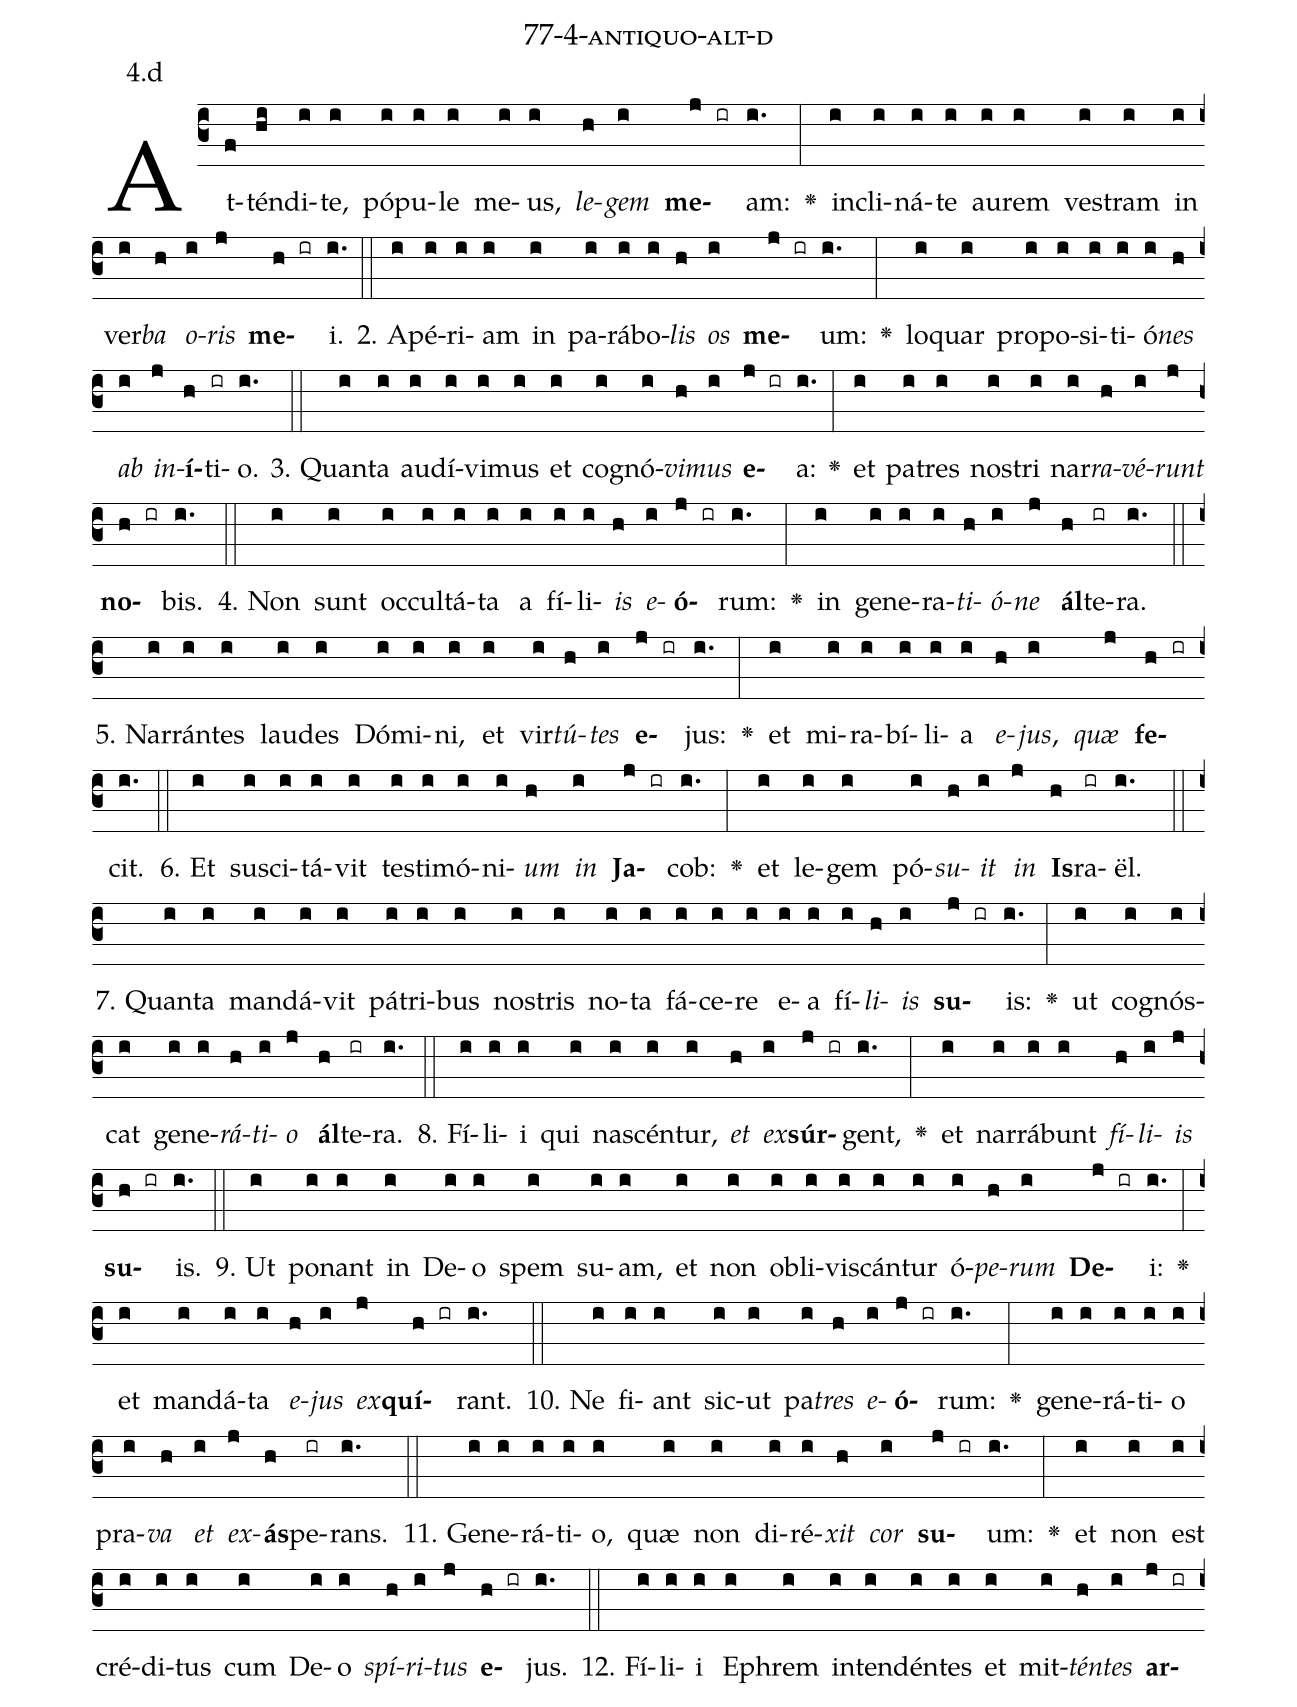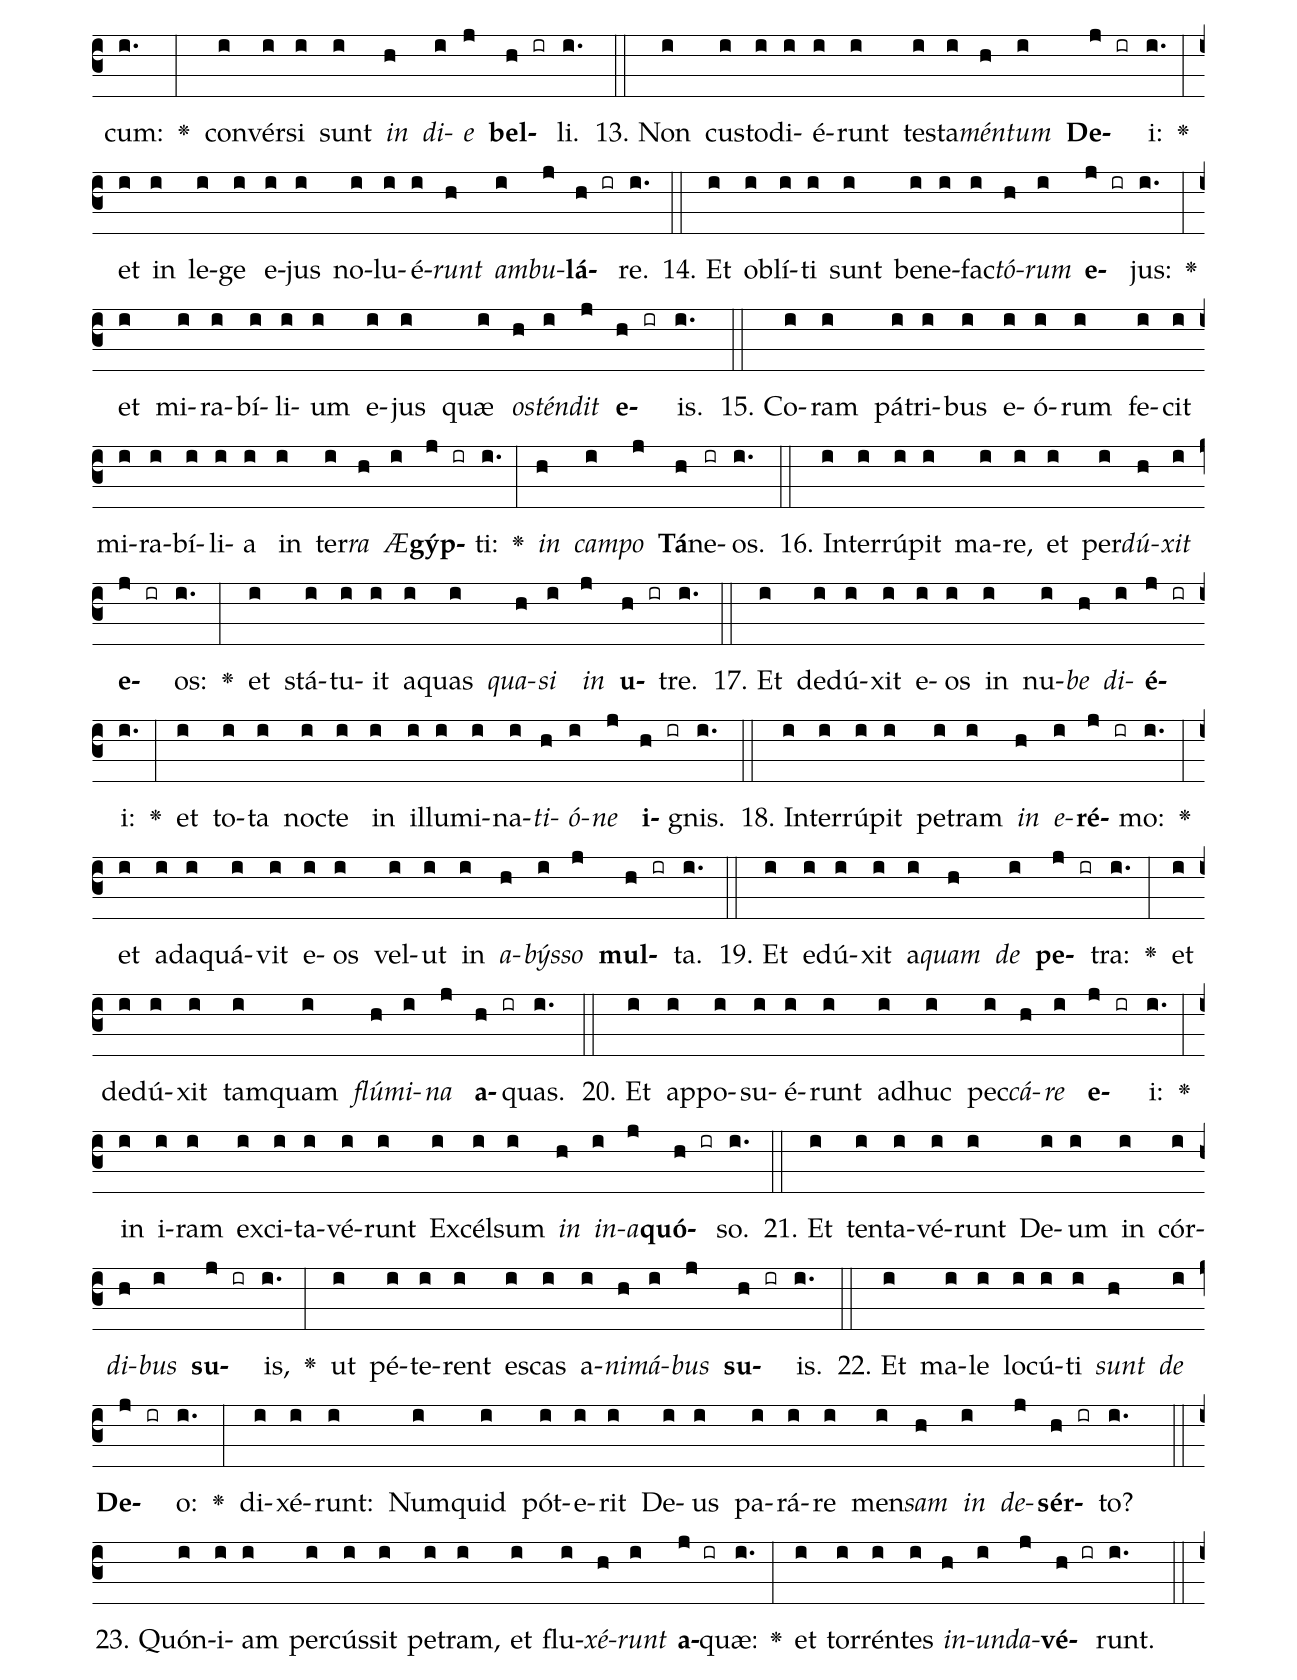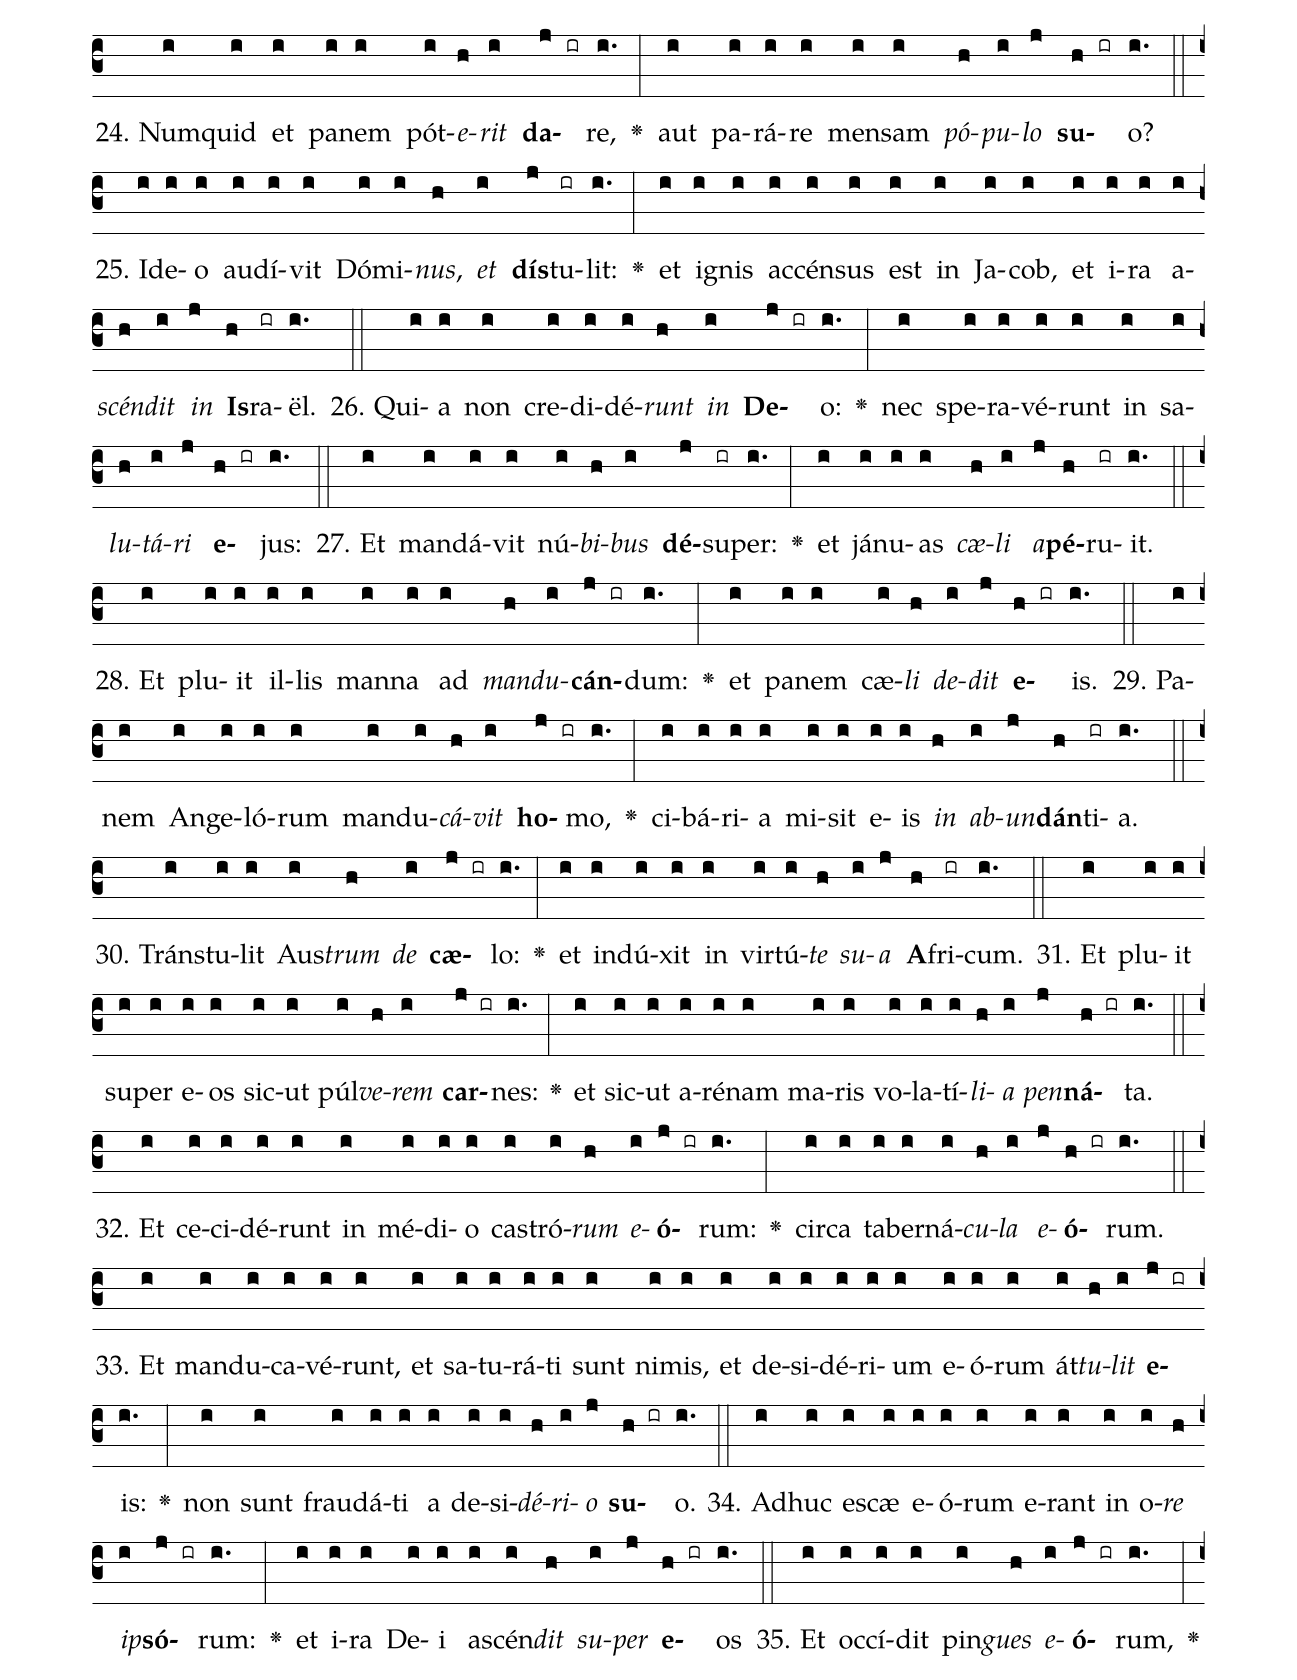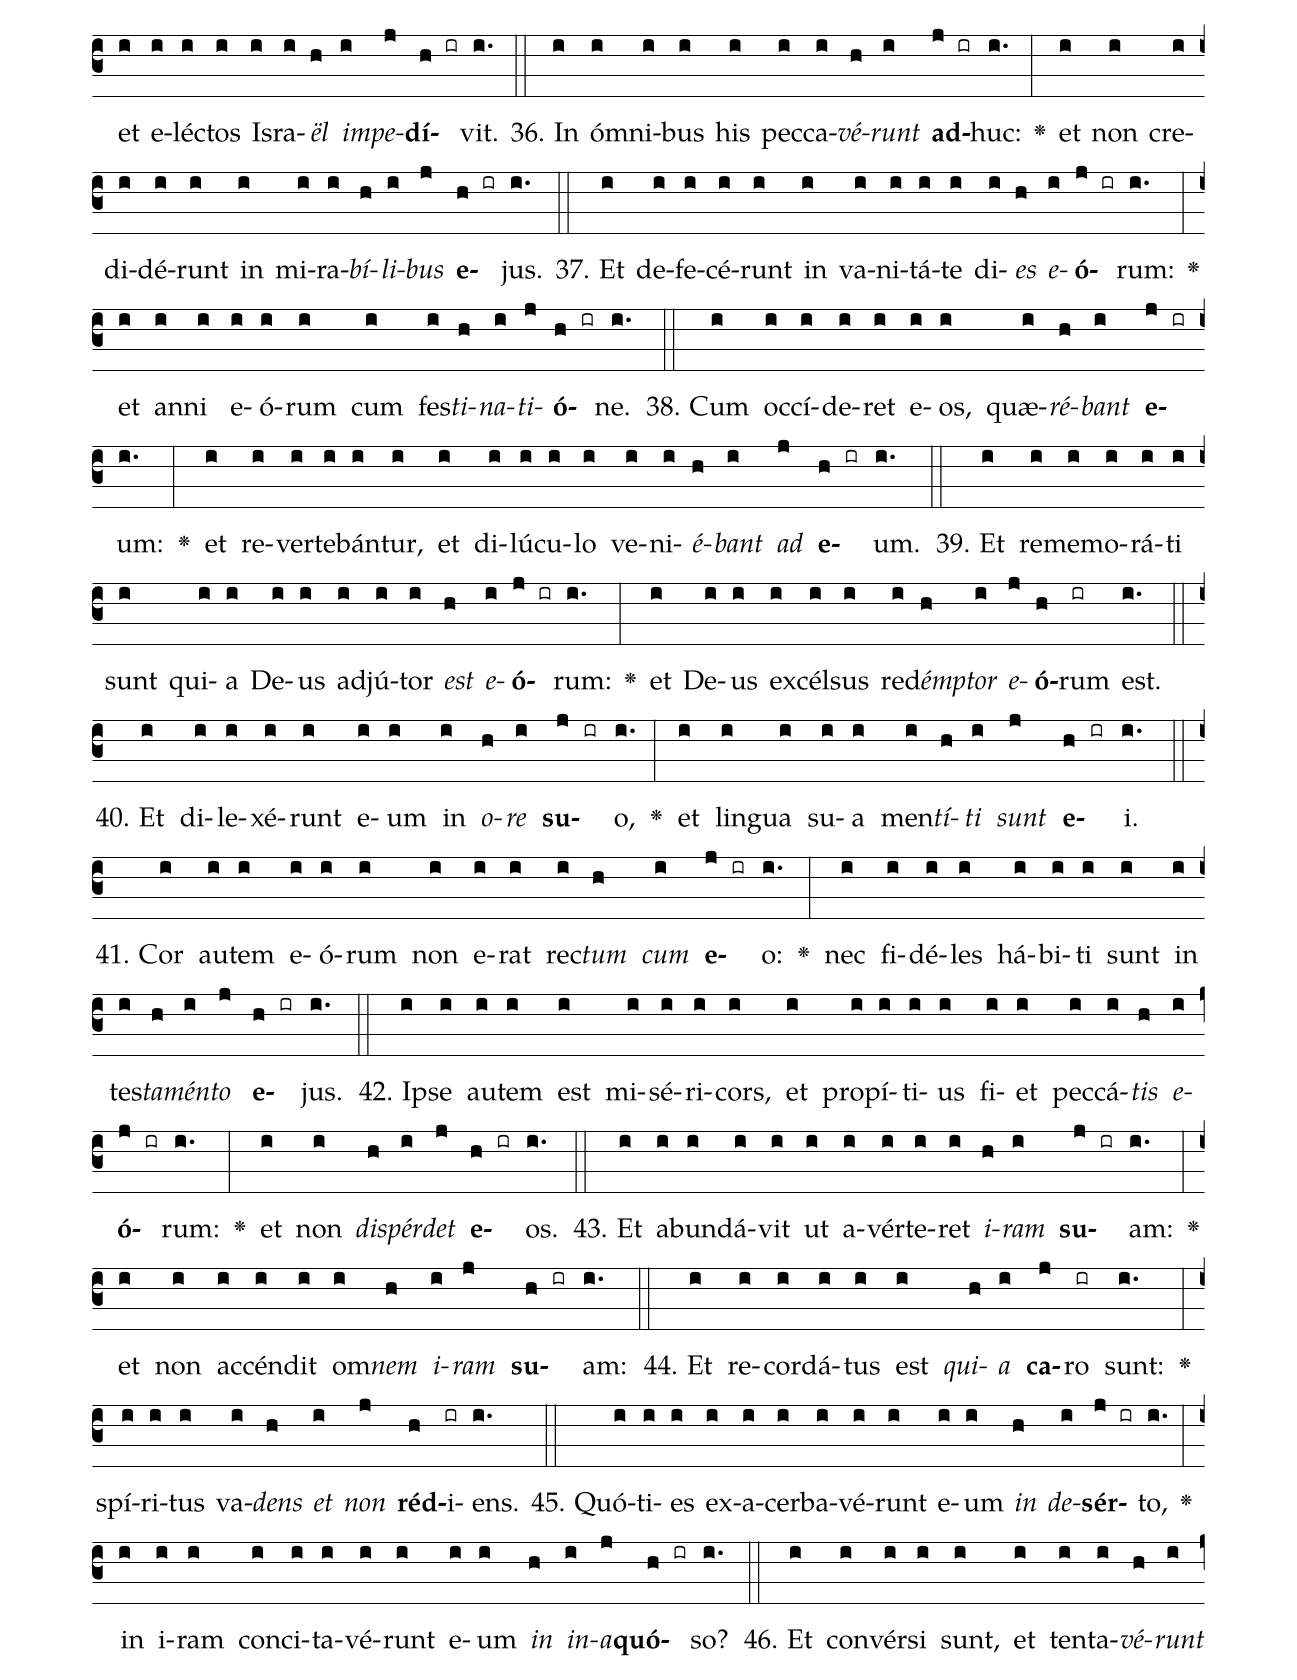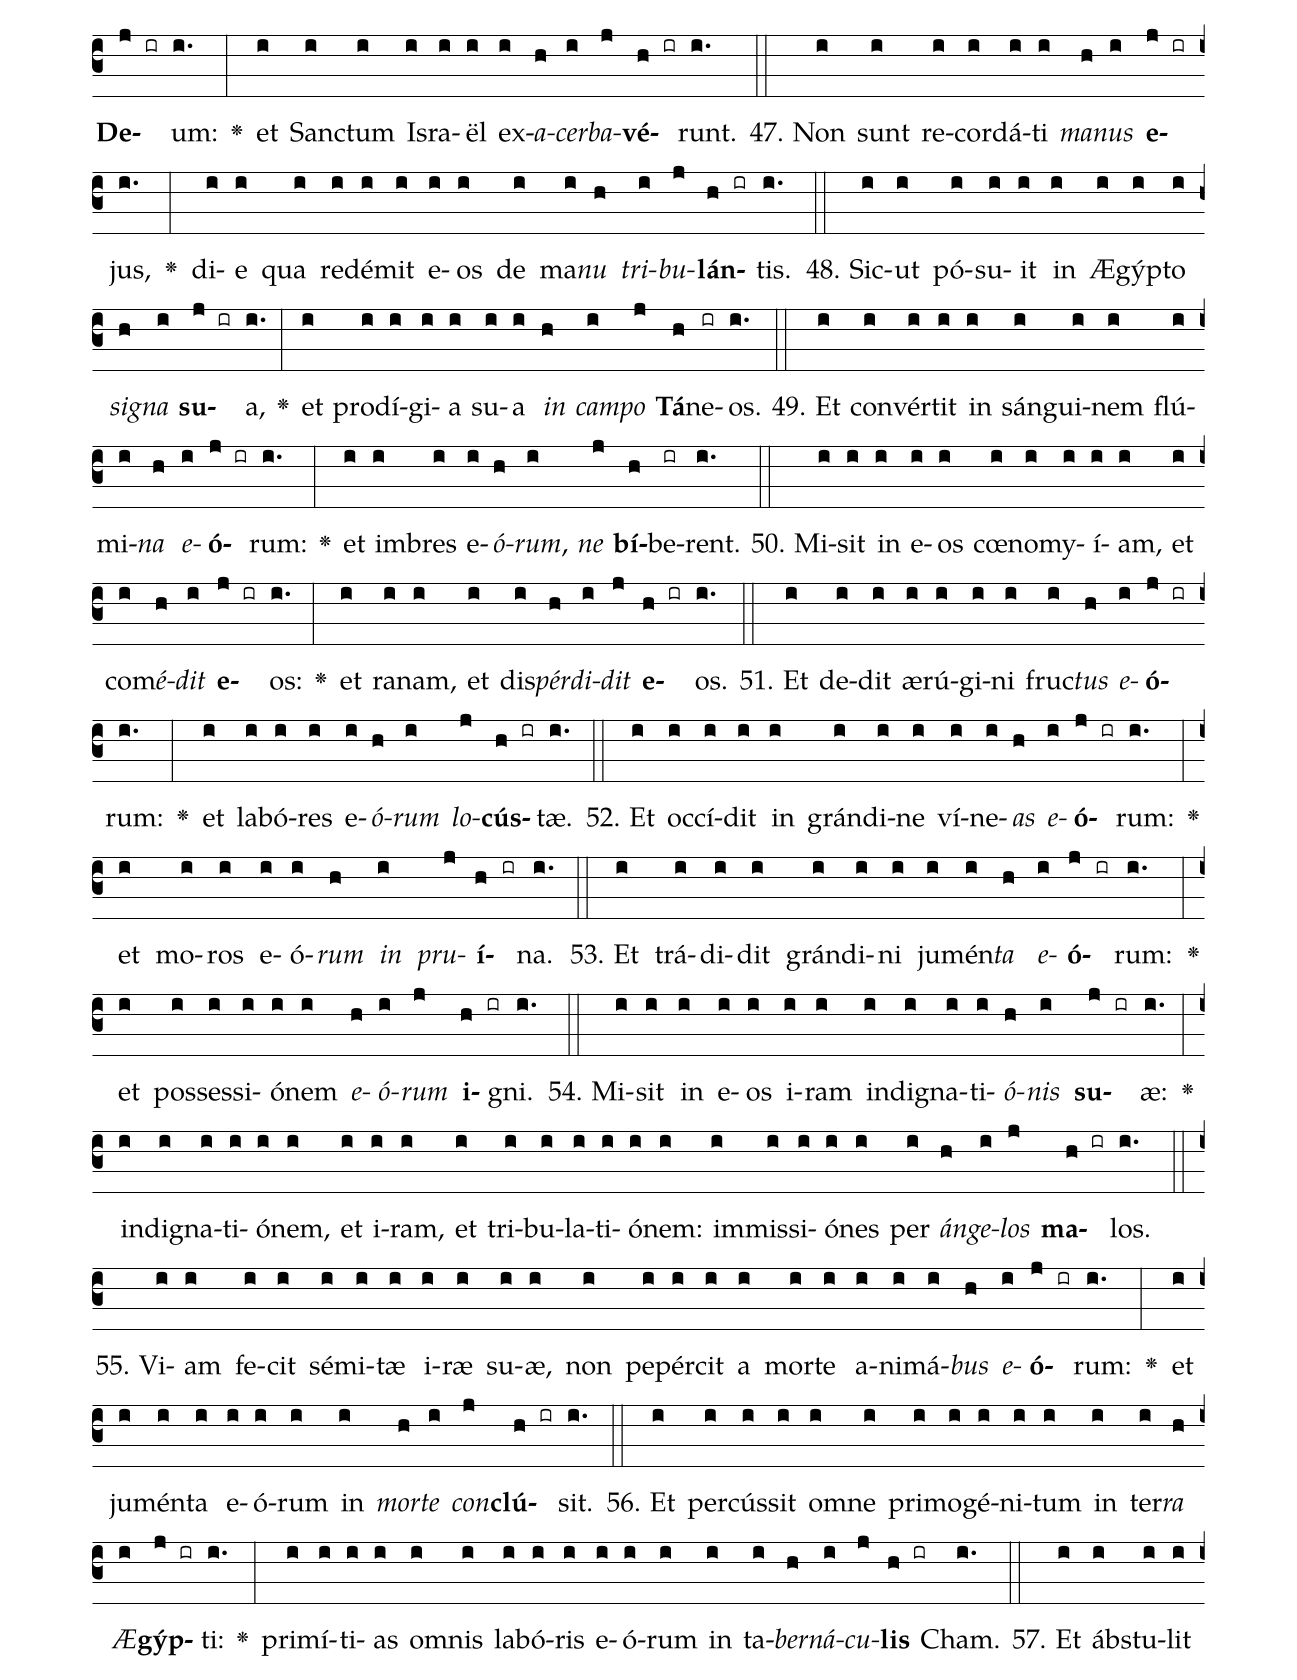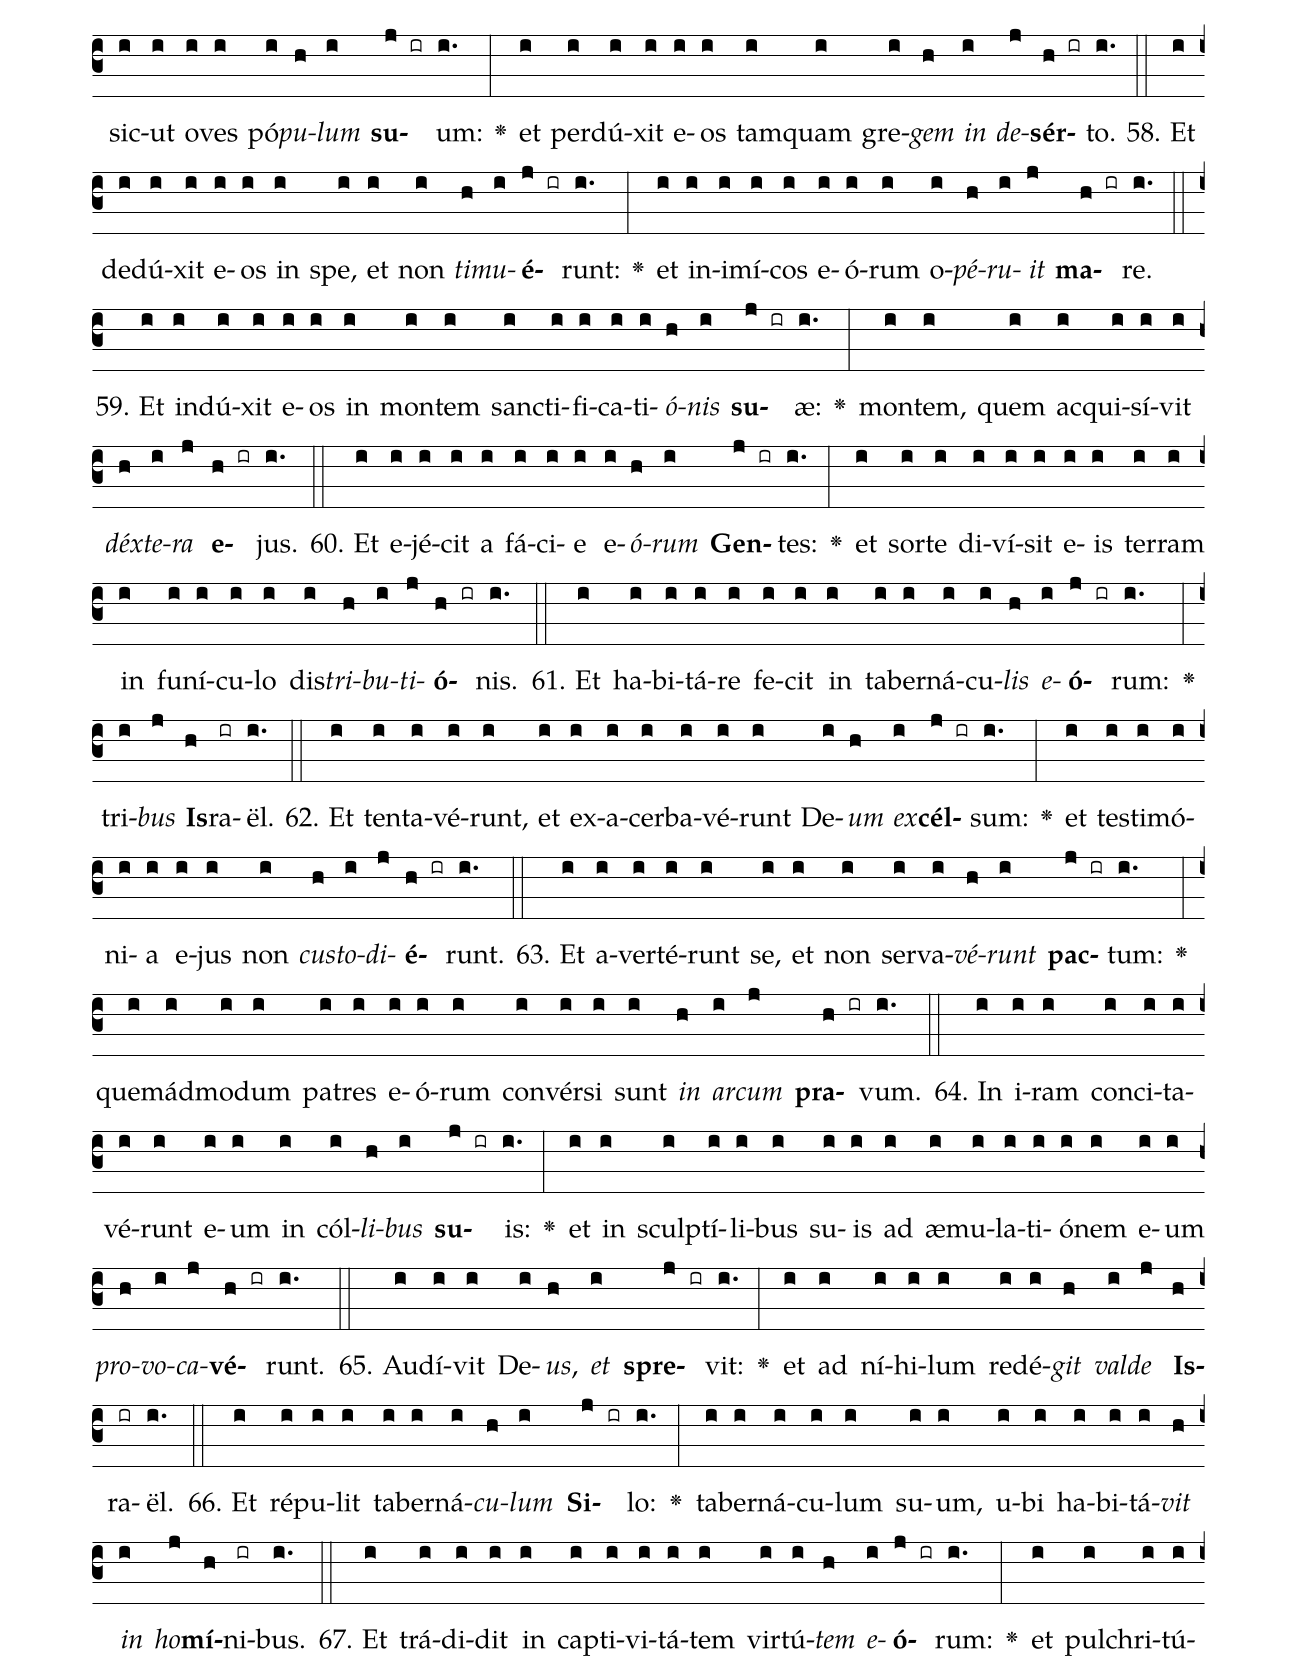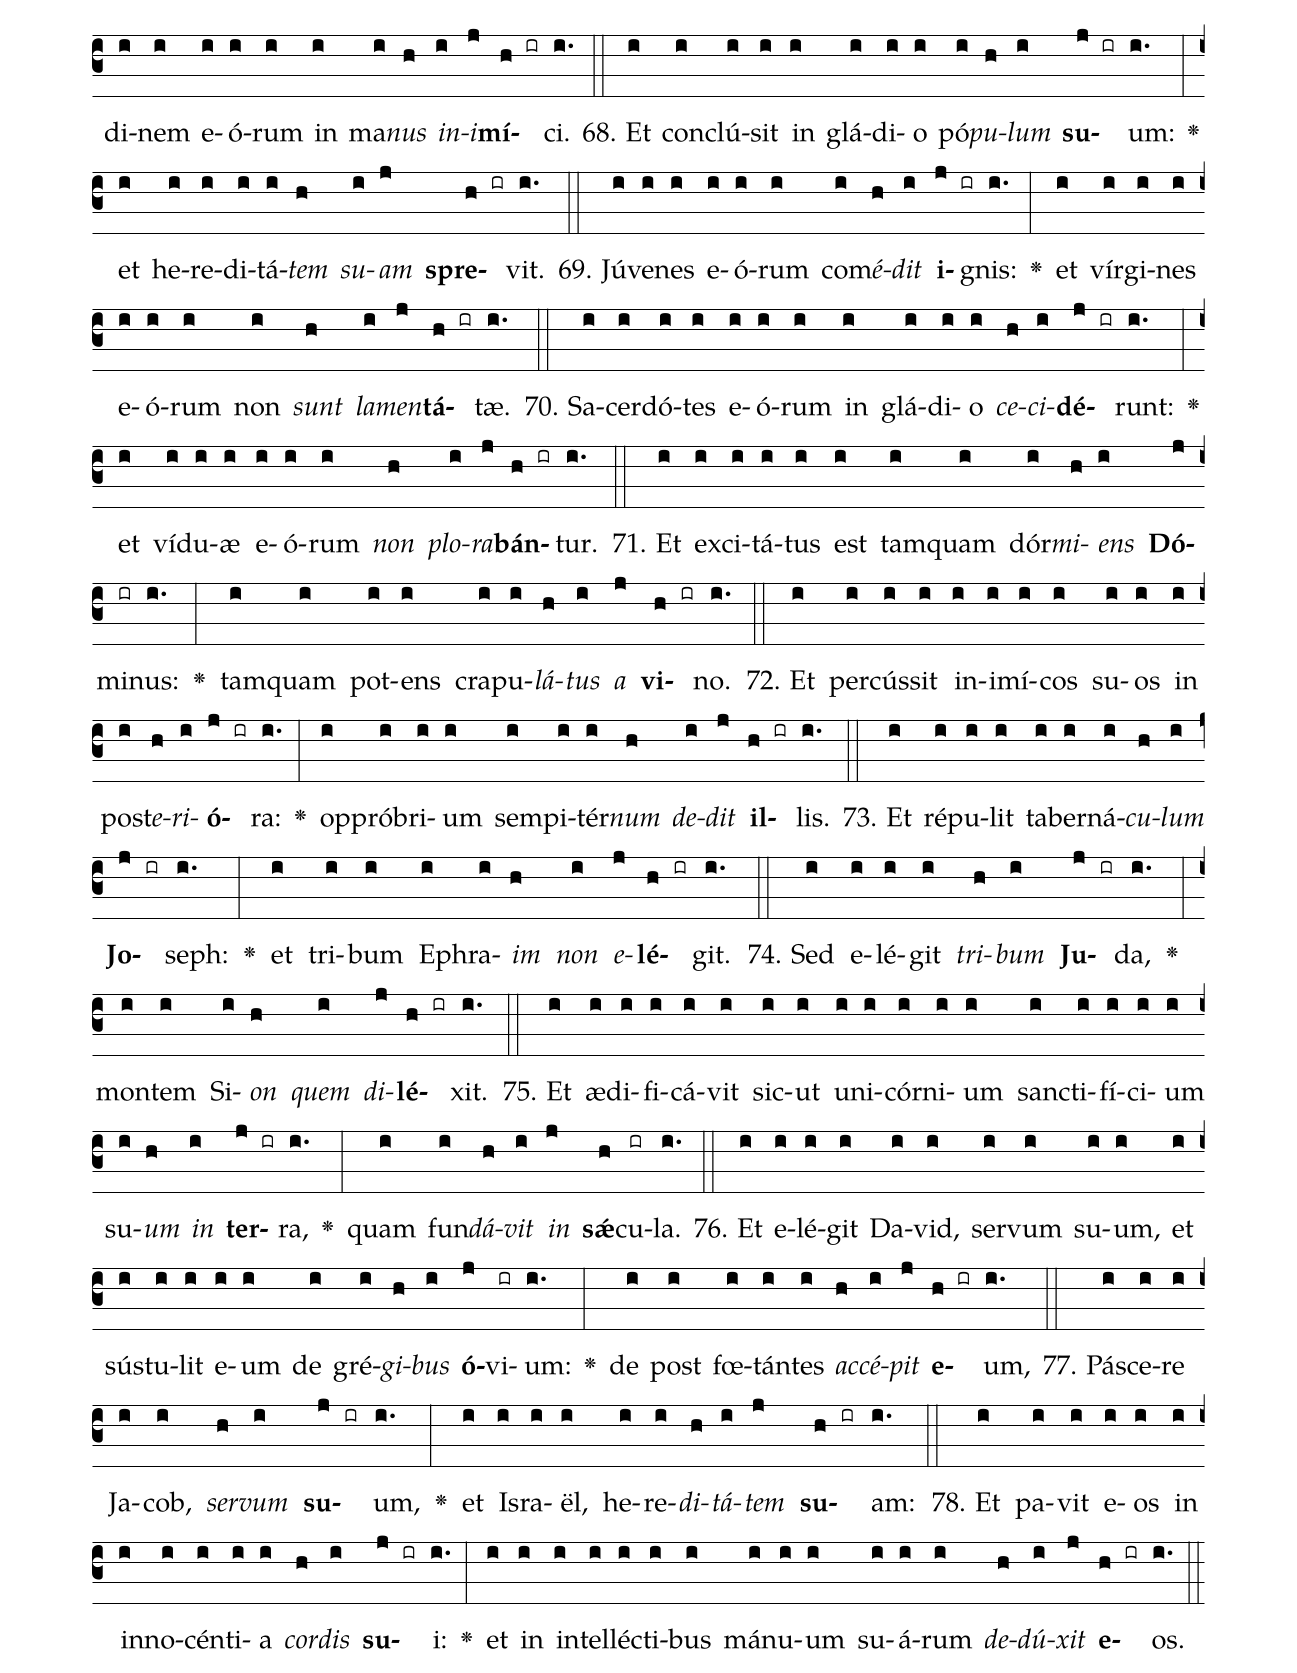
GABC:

name: 77-4-antiquo-alt-d;
annotation: 4.d;
%%
(c3)At(f)tén(hi)di(i)te,(i) pó(i)pu(i)le(i) me(i)us,(i) <i>le</i>(h)<i>gem</i>(i) <b>me</b>(j ir)am:(i.) <v>\greheightstar</v>(:) in(i)cli(i)ná(i)te(i) au(i)rem(i) ves(i)tram(i) in(i) ver(i)<i>ba</i>(h) <i>o</i>(i)<i>ris</i>(j) <b>me</b>(h ir)i.(i.) (::)
2. A(i)pé(i)ri(i)am(i) in(i) pa(i)rá(i)bo(i)<i>lis</i>(h) <i>os</i>(i) <b>me</b>(j ir)um:(i.) <v>\greheightstar</v>(:) lo(i)quar(i) pro(i)po(i)si(i)ti(i)ó(i)<i>nes</i>(h) <i>ab</i>(i) <i>in</i>(j)<b>í</b>(h)ti(ir)o.(i.) (::)
3. Quan(i)ta(i) au(i)dí(i)vi(i)mus(i) et(i) co(i)gnó(i)<i>vi</i>(h)<i>mus</i>(i) <b>e</b>(j ir)a:(i.) <v>\greheightstar</v>(:) et(i) pa(i)tres(i) nos(i)tri(i) nar(i)<i>ra</i>(h)<i>vé</i>(i)<i>runt</i>(j) <b>no</b>(h ir)bis.(i.) (::)
4. Non(i) sunt(i) oc(i)cul(i)tá(i)ta(i) a(i) fí(i)li(i)<i>is</i>(h) <i>e</i>(i)<b>ó</b>(j ir)rum:(i.) <v>\greheightstar</v>(:) in(i) ge(i)ne(i)ra(i)<i>ti</i>(h)<i>ó</i>(i)<i>ne</i>(j) <b>ál</b>(h)te(ir)ra.(i.) (::)
5. Nar(i)rán(i)tes(i) lau(i)des(i) Dó(i)mi(i)ni,(i) et(i) vir(i)<i>tú</i>(h)<i>tes</i>(i) <b>e</b>(j ir)jus:(i.) <v>\greheightstar</v>(:) et(i) mi(i)ra(i)bí(i)li(i)a(i) <i>e</i>(h)<i>jus</i>,(i) <i>quæ</i>(j) <b>fe</b>(h ir)cit.(i.) (::)
6. Et(i) su(i)sci(i)tá(i)vit(i) tes(i)ti(i)mó(i)ni(i)<i>um</i>(h) <i>in</i>(i) <b>Ja</b>(j ir)cob:(i.) <v>\greheightstar</v>(:) et(i) le(i)gem(i) pó(i)<i>su</i>(h)<i>it</i>(i) <i>in</i>(j) <b>Is</b>(h)ra(ir)ël.(i.) (::)
7. Quan(i)ta(i) man(i)dá(i)vit(i) pá(i)tri(i)bus(i) nos(i)tris(i) no(i)ta(i) fá(i)ce(i)re(i) e(i)a(i) fí(i)<i>li</i>(h)<i>is</i>(i) <b>su</b>(j ir)is:(i.) <v>\greheightstar</v>(:) ut(i) co(i)gnós(i)cat(i) ge(i)ne(i)<i>rá</i>(h)<i>ti</i>(i)<i>o</i>(j) <b>ál</b>(h)te(ir)ra.(i.) (::)
8. Fí(i)li(i)i(i) qui(i) na(i)scén(i)tur,(i) <i>et</i>(h) <i>ex</i>(i)<b>súr</b>(j ir)gent,(i.) <v>\greheightstar</v>(:) et(i) nar(i)rá(i)bunt(i) <i>fí</i>(h)<i>li</i>(i)<i>is</i>(j) <b>su</b>(h ir)is.(i.) (::)
9. Ut(i) po(i)nant(i) in(i) De(i)o(i) spem(i) su(i)am,(i) et(i) non(i) ob(i)li(i)vis(i)cán(i)tur(i) ó(i)<i>pe</i>(h)<i>rum</i>(i) <b>De</b>(j ir)i:(i.) <v>\greheightstar</v>(:) et(i) man(i)dá(i)ta(i) <i>e</i>(h)<i>jus</i>(i) <i>ex</i>(j)<b>quí</b>(h ir)rant.(i.) (::)
10. Ne(i) fi(i)ant(i) sic(i)ut(i) pa(i)<i>tres</i>(h) <i>e</i>(i)<b>ó</b>(j ir)rum:(i.) <v>\greheightstar</v>(:) ge(i)ne(i)rá(i)ti(i)o(i) pra(i)<i>va</i>(h) <i>et</i>(i) <i>ex</i>(j)<b>ás</b>(h)pe(ir)rans.(i.) (::)
11. Ge(i)ne(i)rá(i)ti(i)o,(i) quæ(i) non(i) di(i)ré(i)<i>xit</i>(h) <i>cor</i>(i) <b>su</b>(j ir)um:(i.) <v>\greheightstar</v>(:) et(i) non(i) est(i) cré(i)di(i)tus(i) cum(i) De(i)o(i) <i>spí</i>(h)<i>ri</i>(i)<i>tus</i>(j) <b>e</b>(h ir)jus.(i.) (::)
12. Fí(i)li(i)i(i) E(i)phrem(i) in(i)ten(i)dén(i)tes(i) et(i) mit(i)<i>tén</i>(h)<i>tes</i>(i) <b>ar</b>(j ir)cum:(i.) <v>\greheightstar</v>(:) con(i)vér(i)si(i) sunt(i) <i>in</i>(h) <i>di</i>(i)<i>e</i>(j) <b>bel</b>(h ir)li.(i.) (::)
13. Non(i) cus(i)to(i)di(i)é(i)runt(i) tes(i)ta(i)<i>mén</i>(h)<i>tum</i>(i) <b>De</b>(j ir)i:(i.) <v>\greheightstar</v>(:) et(i) in(i) le(i)ge(i) e(i)jus(i) no(i)lu(i)é(i)<i>runt</i>(h) <i>am</i>(i)<i>bu</i>(j)<b>lá</b>(h ir)re.(i.) (::)
14. Et(i) ob(i)lí(i)ti(i) sunt(i) be(i)ne(i)fac(i)<i>tó</i>(h)<i>rum</i>(i) <b>e</b>(j ir)jus:(i.) <v>\greheightstar</v>(:) et(i) mi(i)ra(i)bí(i)li(i)um(i) e(i)jus(i) quæ(i) <i>os</i>(h)<i>tén</i>(i)<i>dit</i>(j) <b>e</b>(h ir)is.(i.) (::)
15. Co(i)ram(i) pá(i)tri(i)bus(i) e(i)ó(i)rum(i) fe(i)cit(i) mi(i)ra(i)bí(i)li(i)a(i) in(i) ter(i)<i>ra</i>(h) <i>Æ</i>(i)<b>gýp</b>(j ir)ti:(i.) <v>\greheightstar</v>(:) <i>in</i>(h) <i>cam</i>(i)<i>po</i>(j) <b>Tá</b>(h)ne(ir)os.(i.) (::)
16. In(i)ter(i)rú(i)pit(i) ma(i)re,(i) et(i) per(i)<i>dú</i>(h)<i>xit</i>(i) <b>e</b>(j ir)os:(i.) <v>\greheightstar</v>(:) et(i) stá(i)tu(i)it(i) a(i)quas(i) <i>qua</i>(h)<i>si</i>(i) <i>in</i>(j) <b>u</b>(h ir)tre.(i.) (::)
17. Et(i) de(i)dú(i)xit(i) e(i)os(i) in(i) nu(i)<i>be</i>(h) <i>di</i>(i)<b>é</b>(j ir)i:(i.) <v>\greheightstar</v>(:) et(i) to(i)ta(i) noc(i)te(i) in(i) il(i)lu(i)mi(i)na(i)<i>ti</i>(h)<i>ó</i>(i)<i>ne</i>(j) <b>i</b>(h ir)gnis.(i.) (::)
18. In(i)ter(i)rú(i)pit(i) pe(i)tram(i) <i>in</i>(h) <i>e</i>(i)<b>ré</b>(j ir)mo:(i.) <v>\greheightstar</v>(:) et(i) ad(i)a(i)quá(i)vit(i) e(i)os(i) vel(i)ut(i) in(i) <i>a</i>(h)<i>býs</i>(i)<i>so</i>(j) <b>mul</b>(h ir)ta.(i.) (::)
19. Et(i) e(i)dú(i)xit(i) a(i)<i>quam</i>(h) <i>de</i>(i) <b>pe</b>(j ir)tra:(i.) <v>\greheightstar</v>(:) et(i) de(i)dú(i)xit(i) tam(i)quam(i) <i>flú</i>(h)<i>mi</i>(i)<i>na</i>(j) <b>a</b>(h ir)quas.(i.) (::)
20. Et(i) ap(i)po(i)su(i)é(i)runt(i) ad(i)huc(i) pec(i)<i>cá</i>(h)<i>re</i>(i) <b>e</b>(j ir)i:(i.) <v>\greheightstar</v>(:) in(i) i(i)ram(i) ex(i)ci(i)ta(i)vé(i)runt(i) Ex(i)cél(i)sum(i) <i>in</i>(h) <i>in</i>(i)<i>a</i>(j)<b>quó</b>(h ir)so.(i.) (::)
21. Et(i) ten(i)ta(i)vé(i)runt(i) De(i)um(i) in(i) cór(i)<i>di</i>(h)<i>bus</i>(i) <b>su</b>(j ir)is,(i.) <v>\greheightstar</v>(:) ut(i) pé(i)te(i)rent(i) es(i)cas(i) a(i)<i>ni</i>(h)<i>má</i>(i)<i>bus</i>(j) <b>su</b>(h ir)is.(i.) (::)
22. Et(i) ma(i)le(i) lo(i)cú(i)ti(i) <i>sunt</i>(h) <i>de</i>(i) <b>De</b>(j ir)o:(i.) <v>\greheightstar</v>(:) di(i)xé(i)runt:(i) Num(i)quid(i) pót(i)e(i)rit(i) De(i)us(i) pa(i)rá(i)re(i) men(i)<i>sam</i>(h) <i>in</i>(i) <i>de</i>(j)<b>sér</b>(h ir)to?(i.) (::)
23. Quón(i)i(i)am(i) per(i)cús(i)sit(i) pe(i)tram,(i) et(i) flu(i)<i>xé</i>(h)<i>runt</i>(i) <b>a</b>(j ir)quæ:(i.) <v>\greheightstar</v>(:) et(i) tor(i)rén(i)tes(i) <i>in</i>(h)<i>un</i>(i)<i>da</i>(j)<b>vé</b>(h ir)runt.(i.) (::)
24. Num(i)quid(i) et(i) pa(i)nem(i) pót(i)<i>e</i>(h)<i>rit</i>(i) <b>da</b>(j ir)re,(i.) <v>\greheightstar</v>(:) aut(i) pa(i)rá(i)re(i) men(i)sam(i) <i>pó</i>(h)<i>pu</i>(i)<i>lo</i>(j) <b>su</b>(h ir)o?(i.) (::)
25. Id(i)e(i)o(i) au(i)dí(i)vit(i) Dó(i)mi(i)<i>nus</i>,(h) <i>et</i>(i) <b>dís</b>(j)tu(ir)lit:(i.) <v>\greheightstar</v>(:) et(i) i(i)gnis(i) ac(i)cén(i)sus(i) est(i) in(i) Ja(i)cob,(i) et(i) i(i)ra(i) a(i)<i>scén</i>(h)<i>dit</i>(i) <i>in</i>(j) <b>Is</b>(h)ra(ir)ël.(i.) (::)
26. Qui(i)a(i) non(i) cre(i)di(i)dé(i)<i>runt</i>(h) <i>in</i>(i) <b>De</b>(j ir)o:(i.) <v>\greheightstar</v>(:) nec(i) spe(i)ra(i)vé(i)runt(i) in(i) sa(i)<i>lu</i>(h)<i>tá</i>(i)<i>ri</i>(j) <b>e</b>(h ir)jus:(i.) (::)
27. Et(i) man(i)dá(i)vit(i) nú(i)<i>bi</i>(h)<i>bus</i>(i) <b>dé</b>(j)su(ir)per:(i.) <v>\greheightstar</v>(:) et(i) já(i)nu(i)as(i) <i>cæ</i>(h)<i>li</i>(i) <i>a</i>(j)<b>pé</b>(h)ru(ir)it.(i.) (::)
28. Et(i) plu(i)it(i) il(i)lis(i) man(i)na(i) ad(i) <i>man</i>(h)<i>du</i>(i)<b>cán</b>(j ir)dum:(i.) <v>\greheightstar</v>(:) et(i) pa(i)nem(i) cæ(i)<i>li</i>(h) <i>de</i>(i)<i>dit</i>(j) <b>e</b>(h ir)is.(i.) (::)
29. Pa(i)nem(i) An(i)ge(i)ló(i)rum(i) man(i)du(i)<i>cá</i>(h)<i>vit</i>(i) <b>ho</b>(j ir)mo,(i.) <v>\greheightstar</v>(:) ci(i)bá(i)ri(i)a(i) mi(i)sit(i) e(i)is(i) <i>in</i>(h) <i>ab</i>(i)<i>un</i>(j)<b>dán</b>(h)ti(ir)a.(i.) (::)
30. Tráns(i)tu(i)lit(i) Aus(i)<i>trum</i>(h) <i>de</i>(i) <b>cæ</b>(j ir)lo:(i.) <v>\greheightstar</v>(:) et(i) in(i)dú(i)xit(i) in(i) vir(i)tú(i)<i>te</i>(h) <i>su</i>(i)<i>a</i>(j) <b>A</b>(h)fri(ir)cum.(i.) (::)
31. Et(i) plu(i)it(i) su(i)per(i) e(i)os(i) sic(i)ut(i) púl(i)<i>ve</i>(h)<i>rem</i>(i) <b>car</b>(j ir)nes:(i.) <v>\greheightstar</v>(:) et(i) sic(i)ut(i) a(i)ré(i)nam(i) ma(i)ris(i) vo(i)la(i)tí(i)<i>li</i>(h)<i>a</i>(i) <i>pen</i>(j)<b>ná</b>(h ir)ta.(i.) (::)
32. Et(i) ce(i)ci(i)dé(i)runt(i) in(i) mé(i)di(i)o(i) cas(i)tró(i)<i>rum</i>(h) <i>e</i>(i)<b>ó</b>(j ir)rum:(i.) <v>\greheightstar</v>(:) cir(i)ca(i) ta(i)ber(i)ná(i)<i>cu</i>(h)<i>la</i>(i) <i>e</i>(j)<b>ó</b>(h ir)rum.(i.) (::)
33. Et(i) man(i)du(i)ca(i)vé(i)runt,(i) et(i) sa(i)tu(i)rá(i)ti(i) sunt(i) ni(i)mis,(i) et(i) de(i)si(i)dé(i)ri(i)um(i) e(i)ó(i)rum(i) át(i)<i>tu</i>(h)<i>lit</i>(i) <b>e</b>(j ir)is:(i.) <v>\greheightstar</v>(:) non(i) sunt(i) frau(i)dá(i)ti(i) a(i) de(i)si(i)<i>dé</i>(h)<i>ri</i>(i)<i>o</i>(j) <b>su</b>(h ir)o.(i.) (::)
34. Ad(i)huc(i) e(i)scæ(i) e(i)ó(i)rum(i) e(i)rant(i) in(i) o(i)<i>re</i>(h) <i>ip</i>(i)<b>só</b>(j ir)rum:(i.) <v>\greheightstar</v>(:) et(i) i(i)ra(i) De(i)i(i) a(i)scén(i)<i>dit</i>(h) <i>su</i>(i)<i>per</i>(j) <b>e</b>(h ir)os(i.) (::)
35. Et(i) oc(i)cí(i)dit(i) pin(i)<i>gues</i>(h) <i>e</i>(i)<b>ó</b>(j ir)rum,(i.) <v>\greheightstar</v>(:) et(i) e(i)léc(i)tos(i) Is(i)ra(i)<i>ël</i>(h) <i>im</i>(i)<i>pe</i>(j)<b>dí</b>(h ir)vit.(i.) (::)
36. In(i) óm(i)ni(i)bus(i) his(i) pec(i)ca(i)<i>vé</i>(h)<i>runt</i>(i) <b>ad</b>(j ir)huc:(i.) <v>\greheightstar</v>(:) et(i) non(i) cre(i)di(i)dé(i)runt(i) in(i) mi(i)ra(i)<i>bí</i>(h)<i>li</i>(i)<i>bus</i>(j) <b>e</b>(h ir)jus.(i.) (::)
37. Et(i) de(i)fe(i)cé(i)runt(i) in(i) va(i)ni(i)tá(i)te(i) di(i)<i>es</i>(h) <i>e</i>(i)<b>ó</b>(j ir)rum:(i.) <v>\greheightstar</v>(:) et(i) an(i)ni(i) e(i)ó(i)rum(i) cum(i) fes(i)<i>ti</i>(h)<i>na</i>(i)<i>ti</i>(j)<b>ó</b>(h ir)ne.(i.) (::)
38. Cum(i) oc(i)cí(i)de(i)ret(i) e(i)os,(i) quæ(i)<i>ré</i>(h)<i>bant</i>(i) <b>e</b>(j ir)um:(i.) <v>\greheightstar</v>(:) et(i) re(i)ver(i)te(i)bán(i)tur,(i) et(i) di(i)lú(i)cu(i)lo(i) ve(i)ni(i)<i>é</i>(h)<i>bant</i>(i) <i>ad</i>(j) <b>e</b>(h ir)um.(i.) (::)
39. Et(i) re(i)me(i)mo(i)rá(i)ti(i) sunt(i) qui(i)a(i) De(i)us(i) ad(i)jú(i)tor(i) <i>est</i>(h) <i>e</i>(i)<b>ó</b>(j ir)rum:(i.) <v>\greheightstar</v>(:) et(i) De(i)us(i) ex(i)cél(i)sus(i) red(i)<i>émp</i>(h)<i>tor</i>(i) <i>e</i>(j)<b>ó</b>(h)rum(ir) est.(i.) (::)
40. Et(i) di(i)le(i)xé(i)runt(i) e(i)um(i) in(i) <i>o</i>(h)<i>re</i>(i) <b>su</b>(j ir)o,(i.) <v>\greheightstar</v>(:) et(i) lin(i)gua(i) su(i)a(i) men(i)<i>tí</i>(h)<i>ti</i>(i) <i>sunt</i>(j) <b>e</b>(h ir)i.(i.) (::)
41. Cor(i) au(i)tem(i) e(i)ó(i)rum(i) non(i) e(i)rat(i) rec(i)<i>tum</i>(h) <i>cum</i>(i) <b>e</b>(j ir)o:(i.) <v>\greheightstar</v>(:) nec(i) fi(i)dé(i)les(i) há(i)bi(i)ti(i) sunt(i) in(i) tes(i)<i>ta</i>(h)<i>mén</i>(i)<i>to</i>(j) <b>e</b>(h ir)jus.(i.) (::)
42. Ip(i)se(i) au(i)tem(i) est(i) mi(i)sé(i)ri(i)cors,(i) et(i) pro(i)pí(i)ti(i)us(i) fi(i)et(i) pec(i)cá(i)<i>tis</i>(h) <i>e</i>(i)<b>ó</b>(j ir)rum:(i.) <v>\greheightstar</v>(:) et(i) non(i) <i>dis</i>(h)<i>pér</i>(i)<i>det</i>(j) <b>e</b>(h ir)os.(i.) (::)
43. Et(i) ab(i)un(i)dá(i)vit(i) ut(i) a(i)vér(i)te(i)ret(i) <i>i</i>(h)<i>ram</i>(i) <b>su</b>(j ir)am:(i.) <v>\greheightstar</v>(:) et(i) non(i) ac(i)cén(i)dit(i) om(i)<i>nem</i>(h) <i>i</i>(i)<i>ram</i>(j) <b>su</b>(h ir)am:(i.) (::)
44. Et(i) re(i)cor(i)dá(i)tus(i) est(i) <i>qui</i>(h)<i>a</i>(i) <b>ca</b>(j)ro(ir) sunt:(i.) <v>\greheightstar</v>(:) spí(i)ri(i)tus(i) va(i)<i>dens</i>(h) <i>et</i>(i) <i>non</i>(j) <b>réd</b>(h)i(ir)ens.(i.) (::)
45. Quó(i)ti(i)es(i) ex(i)a(i)cer(i)ba(i)vé(i)runt(i) e(i)um(i) <i>in</i>(h) <i>de</i>(i)<b>sér</b>(j ir)to,(i.) <v>\greheightstar</v>(:) in(i) i(i)ram(i) con(i)ci(i)ta(i)vé(i)runt(i) e(i)um(i) <i>in</i>(h) <i>in</i>(i)<i>a</i>(j)<b>quó</b>(h ir)so?(i.) (::)
46. Et(i) con(i)vér(i)si(i) sunt,(i) et(i) ten(i)ta(i)<i>vé</i>(h)<i>runt</i>(i) <b>De</b>(j ir)um:(i.) <v>\greheightstar</v>(:) et(i) Sanc(i)tum(i) Is(i)ra(i)ël(i) ex(i)<i>a</i>(h)<i>cer</i>(i)<i>ba</i>(j)<b>vé</b>(h ir)runt.(i.) (::)
47. Non(i) sunt(i) re(i)cor(i)dá(i)ti(i) <i>ma</i>(h)<i>nus</i>(i) <b>e</b>(j ir)jus,(i.) <v>\greheightstar</v>(:) di(i)e(i) qua(i) red(i)é(i)mit(i) e(i)os(i) de(i) ma(i)<i>nu</i>(h) <i>tri</i>(i)<i>bu</i>(j)<b>lán</b>(h ir)tis.(i.) (::)
48. Sic(i)ut(i) pó(i)su(i)it(i) in(i) Æ(i)gýp(i)to(i) <i>si</i>(h)<i>gna</i>(i) <b>su</b>(j ir)a,(i.) <v>\greheightstar</v>(:) et(i) prod(i)í(i)gi(i)a(i) su(i)a(i) <i>in</i>(h) <i>cam</i>(i)<i>po</i>(j) <b>Tá</b>(h)ne(ir)os.(i.) (::)
49. Et(i) con(i)vér(i)tit(i) in(i) sán(i)gui(i)nem(i) flú(i)mi(i)<i>na</i>(h) <i>e</i>(i)<b>ó</b>(j ir)rum:(i.) <v>\greheightstar</v>(:) et(i) im(i)bres(i) e(i)<i>ó</i>(h)<i>rum</i>,(i) <i>ne</i>(j) <b>bí</b>(h)be(ir)rent.(i.) (::)
50. Mi(i)sit(i) in(i) e(i)os(i) cœ(i)no(i)my(i)í(i)am,(i) et(i) com(i)<i>é</i>(h)<i>dit</i>(i) <b>e</b>(j ir)os:(i.) <v>\greheightstar</v>(:) et(i) ra(i)nam,(i) et(i) dis(i)<i>pér</i>(h)<i>di</i>(i)<i>dit</i>(j) <b>e</b>(h ir)os.(i.) (::)
51. Et(i) de(i)dit(i) æ(i)rú(i)gi(i)ni(i) fruc(i)<i>tus</i>(h) <i>e</i>(i)<b>ó</b>(j ir)rum:(i.) <v>\greheightstar</v>(:) et(i) la(i)bó(i)res(i) e(i)<i>ó</i>(h)<i>rum</i>(i) <i>lo</i>(j)<b>cús</b>(h ir)tæ.(i.) (::)
52. Et(i) oc(i)cí(i)dit(i) in(i) grán(i)di(i)ne(i) ví(i)ne(i)<i>as</i>(h) <i>e</i>(i)<b>ó</b>(j ir)rum:(i.) <v>\greheightstar</v>(:) et(i) mo(i)ros(i) e(i)ó(i)<i>rum</i>(h) <i>in</i>(i) <i>pru</i>(j)<b>í</b>(h ir)na.(i.) (::)
53. Et(i) trá(i)di(i)dit(i) grán(i)di(i)ni(i) ju(i)mén(i)<i>ta</i>(h) <i>e</i>(i)<b>ó</b>(j ir)rum:(i.) <v>\greheightstar</v>(:) et(i) pos(i)ses(i)si(i)ó(i)nem(i) <i>e</i>(h)<i>ó</i>(i)<i>rum</i>(j) <b>i</b>(h ir)gni.(i.) (::)
54. Mi(i)sit(i) in(i) e(i)os(i) i(i)ram(i) in(i)di(i)gna(i)ti(i)<i>ó</i>(h)<i>nis</i>(i) <b>su</b>(j ir)æ:(i.) <v>\greheightstar</v>(:) in(i)di(i)gna(i)ti(i)ó(i)nem,(i) et(i) i(i)ram,(i) et(i) tri(i)bu(i)la(i)ti(i)ó(i)nem:(i) im(i)mis(i)si(i)ó(i)nes(i) per(i) <i>án</i>(h)<i>ge</i>(i)<i>los</i>(j) <b>ma</b>(h ir)los.(i.) (::)
55. Vi(i)am(i) fe(i)cit(i) sé(i)mi(i)tæ(i) i(i)ræ(i) su(i)æ,(i) non(i) pe(i)pér(i)cit(i) a(i) mor(i)te(i) a(i)ni(i)má(i)<i>bus</i>(h) <i>e</i>(i)<b>ó</b>(j ir)rum:(i.) <v>\greheightstar</v>(:) et(i) ju(i)mén(i)ta(i) e(i)ó(i)rum(i) in(i) <i>mor</i>(h)<i>te</i>(i) <i>con</i>(j)<b>clú</b>(h ir)sit.(i.) (::)
56. Et(i) per(i)cús(i)sit(i) om(i)ne(i) pri(i)mo(i)gé(i)ni(i)tum(i) in(i) ter(i)<i>ra</i>(h) <i>Æ</i>(i)<b>gýp</b>(j ir)ti:(i.) <v>\greheightstar</v>(:) pri(i)mí(i)ti(i)as(i) om(i)nis(i) la(i)bó(i)ris(i) e(i)ó(i)rum(i) in(i) ta(i)<i>ber</i>(h)<i>ná</i>(i)<i>cu</i>(j)<b>lis</b>(h ir) Cham.(i.) (::)
57. Et(i) ábs(i)tu(i)lit(i) sic(i)ut(i) o(i)ves(i) pó(i)<i>pu</i>(h)<i>lum</i>(i) <b>su</b>(j ir)um:(i.) <v>\greheightstar</v>(:) et(i) per(i)dú(i)xit(i) e(i)os(i) tam(i)quam(i) gre(i)<i>gem</i>(h) <i>in</i>(i) <i>de</i>(j)<b>sér</b>(h ir)to.(i.) (::)
58. Et(i) de(i)dú(i)xit(i) e(i)os(i) in(i) spe,(i) et(i) non(i) <i>ti</i>(h)<i>mu</i>(i)<b>é</b>(j ir)runt:(i.) <v>\greheightstar</v>(:) et(i) in(i)i(i)mí(i)cos(i) e(i)ó(i)rum(i) o(i)<i>pé</i>(h)<i>ru</i>(i)<i>it</i>(j) <b>ma</b>(h ir)re.(i.) (::)
59. Et(i) in(i)dú(i)xit(i) e(i)os(i) in(i) mon(i)tem(i) sanc(i)ti(i)fi(i)ca(i)ti(i)<i>ó</i>(h)<i>nis</i>(i) <b>su</b>(j ir)æ:(i.) <v>\greheightstar</v>(:) mon(i)tem,(i) quem(i) ac(i)qui(i)sí(i)vit(i) <i>déx</i>(h)<i>te</i>(i)<i>ra</i>(j) <b>e</b>(h ir)jus.(i.) (::)
60. Et(i) e(i)jé(i)cit(i) a(i) fá(i)ci(i)e(i) e(i)<i>ó</i>(h)<i>rum</i>(i) <b>Gen</b>(j ir)tes:(i.) <v>\greheightstar</v>(:) et(i) sor(i)te(i) di(i)ví(i)sit(i) e(i)is(i) ter(i)ram(i) in(i) fu(i)ní(i)cu(i)lo(i) dis(i)<i>tri</i>(h)<i>bu</i>(i)<i>ti</i>(j)<b>ó</b>(h ir)nis.(i.) (::)
61. Et(i) ha(i)bi(i)tá(i)re(i) fe(i)cit(i) in(i) ta(i)ber(i)ná(i)cu(i)<i>lis</i>(h) <i>e</i>(i)<b>ó</b>(j ir)rum:(i.) <v>\greheightstar</v>(:) tri(i)<i>bus</i>(j) <b>Is</b>(h)ra(ir)ël.(i.) (::)
62. Et(i) ten(i)ta(i)vé(i)runt,(i) et(i) ex(i)a(i)cer(i)ba(i)vé(i)runt(i) De(i)<i>um</i>(h) <i>ex</i>(i)<b>cél</b>(j ir)sum:(i.) <v>\greheightstar</v>(:) et(i) tes(i)ti(i)mó(i)ni(i)a(i) e(i)jus(i) non(i) <i>cus</i>(h)<i>to</i>(i)<i>di</i>(j)<b>é</b>(h ir)runt.(i.) (::)
63. Et(i) a(i)ver(i)té(i)runt(i) se,(i) et(i) non(i) ser(i)va(i)<i>vé</i>(h)<i>runt</i>(i) <b>pac</b>(j ir)tum:(i.) <v>\greheightstar</v>(:) quem(i)ád(i)mo(i)dum(i) pa(i)tres(i) e(i)ó(i)rum(i) con(i)vér(i)si(i) sunt(i) <i>in</i>(h) <i>ar</i>(i)<i>cum</i>(j) <b>pra</b>(h ir)vum.(i.) (::)
64. In(i) i(i)ram(i) con(i)ci(i)ta(i)vé(i)runt(i) e(i)um(i) in(i) cól(i)<i>li</i>(h)<i>bus</i>(i) <b>su</b>(j ir)is:(i.) <v>\greheightstar</v>(:) et(i) in(i) sculp(i)tí(i)li(i)bus(i) su(i)is(i) ad(i) æ(i)mu(i)la(i)ti(i)ó(i)nem(i) e(i)um(i) <i>pro</i>(h)<i>vo</i>(i)<i>ca</i>(j)<b>vé</b>(h ir)runt.(i.) (::)
65. Au(i)dí(i)vit(i) De(i)<i>us</i>,(h) <i>et</i>(i) <b>spre</b>(j ir)vit:(i.) <v>\greheightstar</v>(:) et(i) ad(i) ní(i)hi(i)lum(i) red(i)é(i)<i>git</i>(h) <i>val</i>(i)<i>de</i>(j) <b>Is</b>(h)ra(ir)ël.(i.) (::)
66. Et(i) ré(i)pu(i)lit(i) ta(i)ber(i)ná(i)<i>cu</i>(h)<i>lum</i>(i) <b>Si</b>(j ir)lo:(i.) <v>\greheightstar</v>(:) ta(i)ber(i)ná(i)cu(i)lum(i) su(i)um,(i) u(i)bi(i) ha(i)bi(i)tá(i)<i>vit</i>(h) <i>in</i>(i) <i>ho</i>(j)<b>mí</b>(h)ni(ir)bus.(i.) (::)
67. Et(i) trá(i)di(i)dit(i) in(i) cap(i)ti(i)vi(i)tá(i)tem(i) vir(i)tú(i)<i>tem</i>(h) <i>e</i>(i)<b>ó</b>(j ir)rum:(i.) <v>\greheightstar</v>(:) et(i) pul(i)chri(i)tú(i)di(i)nem(i) e(i)ó(i)rum(i) in(i) ma(i)<i>nus</i>(h) <i>in</i>(i)<i>i</i>(j)<b>mí</b>(h ir)ci.(i.) (::)
68. Et(i) con(i)clú(i)sit(i) in(i) glá(i)di(i)o(i) pó(i)<i>pu</i>(h)<i>lum</i>(i) <b>su</b>(j ir)um:(i.) <v>\greheightstar</v>(:) et(i) he(i)re(i)di(i)tá(i)<i>tem</i>(h) <i>su</i>(i)<i>am</i>(j) <b>spre</b>(h ir)vit.(i.) (::)
69. Jú(i)ve(i)nes(i) e(i)ó(i)rum(i) com(i)<i>é</i>(h)<i>dit</i>(i) <b>i</b>(j ir)gnis:(i.) <v>\greheightstar</v>(:) et(i) vír(i)gi(i)nes(i) e(i)ó(i)rum(i) non(i) <i>sunt</i>(h) <i>la</i>(i)<i>men</i>(j)<b>tá</b>(h ir)tæ.(i.) (::)
70. Sa(i)cer(i)dó(i)tes(i) e(i)ó(i)rum(i) in(i) glá(i)di(i)o(i) <i>ce</i>(h)<i>ci</i>(i)<b>dé</b>(j ir)runt:(i.) <v>\greheightstar</v>(:) et(i) ví(i)du(i)æ(i) e(i)ó(i)rum(i) <i>non</i>(h) <i>plo</i>(i)<i>ra</i>(j)<b>bán</b>(h ir)tur.(i.) (::)
71. Et(i) ex(i)ci(i)tá(i)tus(i) est(i) tam(i)quam(i) dór(i)<i>mi</i>(h)<i>ens</i>(i) <b>Dó</b>(j)mi(ir)nus:(i.) <v>\greheightstar</v>(:) tam(i)quam(i) pot(i)ens(i) cra(i)pu(i)<i>lá</i>(h)<i>tus</i>(i) <i>a</i>(j) <b>vi</b>(h ir)no.(i.) (::)
72. Et(i) per(i)cús(i)sit(i) in(i)i(i)mí(i)cos(i) su(i)os(i) in(i) post(i)<i>e</i>(h)<i>ri</i>(i)<b>ó</b>(j ir)ra:(i.) <v>\greheightstar</v>(:) op(i)pró(i)bri(i)um(i) sem(i)pi(i)tér(i)<i>num</i>(h) <i>de</i>(i)<i>dit</i>(j) <b>il</b>(h ir)lis.(i.) (::)
73. Et(i) ré(i)pu(i)lit(i) ta(i)ber(i)ná(i)<i>cu</i>(h)<i>lum</i>(i) <b>Jo</b>(j ir)seph:(i.) <v>\greheightstar</v>(:) et(i) tri(i)bum(i) E(i)phra(i)<i>im</i>(h) <i>non</i>(i) <i>e</i>(j)<b>lé</b>(h ir)git.(i.) (::)
74. Sed(i) e(i)lé(i)git(i) <i>tri</i>(h)<i>bum</i>(i) <b>Ju</b>(j ir)da,(i.) <v>\greheightstar</v>(:) mon(i)tem(i) Si(i)<i>on</i>(h) <i>quem</i>(i) <i>di</i>(j)<b>lé</b>(h ir)xit.(i.) (::)
75. Et(i) æ(i)di(i)fi(i)cá(i)vit(i) sic(i)ut(i) u(i)ni(i)cór(i)ni(i)um(i) sanc(i)ti(i)fí(i)ci(i)um(i) su(i)<i>um</i>(h) <i>in</i>(i) <b>ter</b>(j ir)ra,(i.) <v>\greheightstar</v>(:) quam(i) fun(i)<i>dá</i>(h)<i>vit</i>(i) <i>in</i>(j) <b>sǽ</b>(h)cu(ir)la.(i.) (::)
76. Et(i) e(i)lé(i)git(i) Da(i)vid,(i) ser(i)vum(i) su(i)um,(i) et(i) sús(i)tu(i)lit(i) e(i)um(i) de(i) gré(i)<i>gi</i>(h)<i>bus</i>(i) <b>ó</b>(j)vi(ir)um:(i.) <v>\greheightstar</v>(:) de(i) post(i) fœ(i)tán(i)tes(i) <i>ac</i>(h)<i>cé</i>(i)<i>pit</i>(j) <b>e</b>(h ir)um,(i.) (::)
77. Pá(i)sce(i)re(i) Ja(i)cob,(i) <i>ser</i>(h)<i>vum</i>(i) <b>su</b>(j ir)um,(i.) <v>\greheightstar</v>(:) et(i) Is(i)ra(i)ël,(i) he(i)re(i)<i>di</i>(h)<i>tá</i>(i)<i>tem</i>(j) <b>su</b>(h ir)am:(i.) (::)
78. Et(i) pa(i)vit(i) e(i)os(i) in(i) in(i)no(i)cén(i)ti(i)a(i) <i>cor</i>(h)<i>dis</i>(i) <b>su</b>(j ir)i:(i.) <v>\greheightstar</v>(:) et(i) in(i) in(i)tel(i)léc(i)ti(i)bus(i) má(i)nu(i)um(i) su(i)á(i)rum(i) <i>de</i>(h)<i>dú</i>(i)<i>xit</i>(j) <b>e</b>(h ir)os.(i.) (::)
